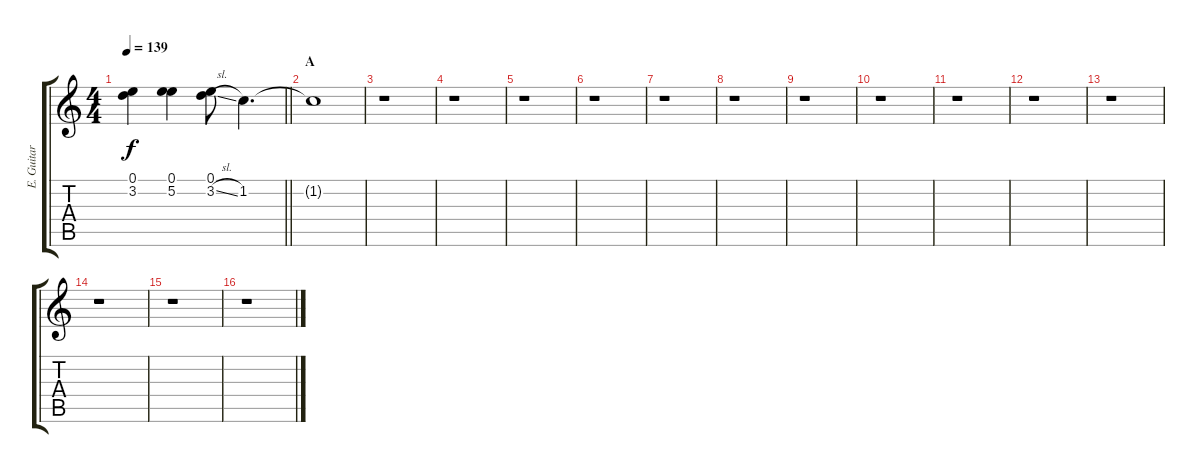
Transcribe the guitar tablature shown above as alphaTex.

\track ("E. Guitar III" "E. Guitar ") {instrument overdrivenguitar}
\staff {score tabs}
\tuning (E4 B3 G3 D3 A2 E2) {hide}
\ts (4 4)
\tempo 139
\clef g2
\barLineRight lightlight
\ks aminor
(0.1{t} 3.2{t}).4{dy f} (0.1 5.2).4 (0.1 3.2{sl}).8 1.2.4{d} |
\section ("" "A")
1.2{t}.1 |
r.1 |
r.1 |
r.1 |
r.1 |
r.1 |
r.1 |
r.1 |
r.1 |
r.1 |
r.1 |
r.1 |
r.1 |
r.1 |
r.1
